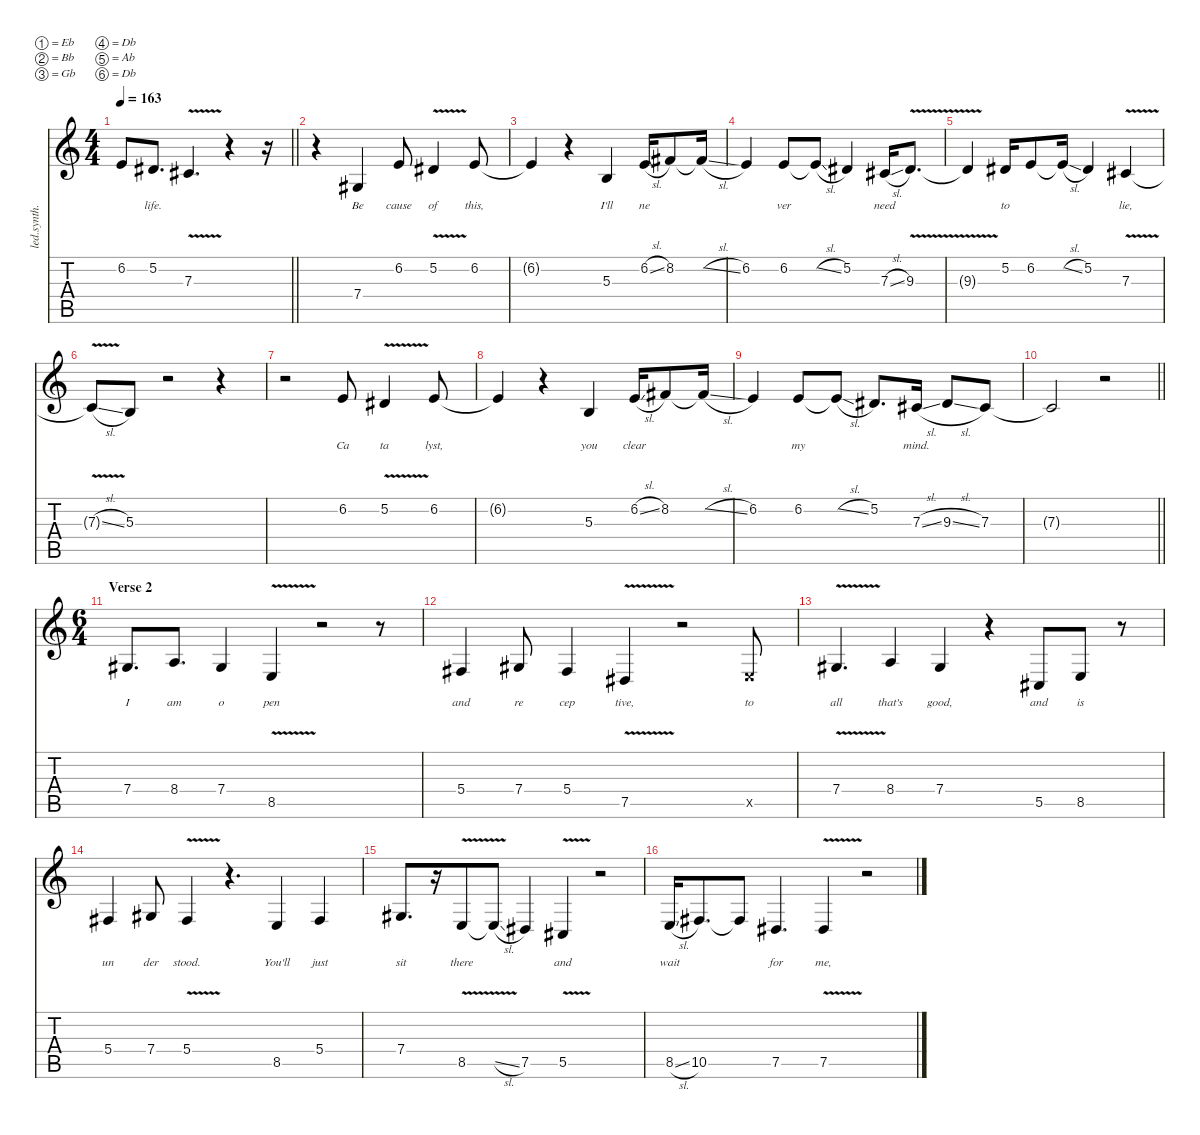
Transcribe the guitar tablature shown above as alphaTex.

\defaultSystemsLayout 4
\hideDynamics
\bracketExtendMode nobrackets
\otherSystemsTrackNameOrientation horizontal
\track ("Vocals" "led.synth.") {instrument lead6voice}
\staff {score tabs}
\tuning (Eb4 Bb3 Gb3 Db3 Ab2 Db2)
\ts (4 4)
\tempo 163
\clef g2
\barLineRight lightlight
\ks c
6.2.8{lyrics (0 " ") lyrics (1 "") lyrics (2 "") lyrics (3 "") lyrics (4 "") dy f} 5.2{acc #}.8{d lyrics (0 "life.") lyrics (1 "") lyrics (2 "") lyrics (3 "") lyrics (4 "")} 7.3{v acc #}.4{d} r.4 r.16 |
\section ("" "")
r.4 7.4{acc #}.4{lyrics (0 "Be") lyrics (1 "") lyrics (2 "") lyrics (3 "") lyrics (4 "")} 6.2.8{lyrics (0 "cause") lyrics (1 "") lyrics (2 "") lyrics (3 "") lyrics (4 "")} 5.2{v acc #}.4{lyrics (0 "of") lyrics (1 "") lyrics (2 "") lyrics (3 "") lyrics (4 "")} 6.2.8{lyrics (0 "this,") lyrics (1 "") lyrics (2 "") lyrics (3 "") lyrics (4 "")} |
6.2{t}.4 r.4 5.3.4{lyrics (0 "I'll") lyrics (1 "") lyrics (2 "") lyrics (3 "") lyrics (4 "")} 6.2{sl}.16{lyrics (0 "ne") lyrics (1 "") lyrics (2 "") lyrics (3 "") lyrics (4 "")} 8.2{acc #}.8{lyrics (0 " ") lyrics (1 "") lyrics (2 "") lyrics (3 "") lyrics (4 "")} 8.2{sl t acc #}.16 |
6.2.4{lyrics (0 " ") lyrics (1 "") lyrics (2 "") lyrics (3 "") lyrics (4 "")} 6.2.8{lyrics (0 "ver") lyrics (1 "") lyrics (2 "") lyrics (3 "") lyrics (4 "")} 6.2{sl t}.8 5.2{acc #}.4{lyrics (0 " ") lyrics (1 "") lyrics (2 "") lyrics (3 "") lyrics (4 "")} 7.3{sl acc #}.16{lyrics (0 "need") lyrics (1 "") lyrics (2 "") lyrics (3 "") lyrics (4 "")} 9.3{v acc #}.8{d lyrics (0 " ") lyrics (1 "") lyrics (2 "") lyrics (3 "") lyrics (4 "")} |
9.3{v t acc #}.4 5.2{acc #}.16{lyrics (0 "to") lyrics (1 "") lyrics (2 "") lyrics (3 "") lyrics (4 "")} 6.2.8{lyrics (0 " ") lyrics (1 "") lyrics (2 "") lyrics (3 "") lyrics (4 "")} 6.2{sl t}.16 5.2{acc #}.4{lyrics (0 " ") lyrics (1 "") lyrics (2 "") lyrics (3 "") lyrics (4 "")} 7.3{v acc #}.4{lyrics (0 "lie,") lyrics (1 "") lyrics (2 "") lyrics (3 "") lyrics (4 "")} |
7.3{v sl t acc #}.8 5.3.8 r.2 r.4 |
r.2 6.2.8{lyrics (0 "Ca") lyrics (1 "") lyrics (2 "") lyrics (3 "") lyrics (4 "")} 5.2{v acc #}.4{lyrics (0 "ta") lyrics (1 "") lyrics (2 "") lyrics (3 "") lyrics (4 "")} 6.2.8{lyrics (0 "lyst,") lyrics (1 "") lyrics (2 "") lyrics (3 "") lyrics (4 "")} |
6.2{t}.4 r.4 5.3.4{lyrics (0 "you") lyrics (1 "") lyrics (2 "") lyrics (3 "") lyrics (4 "")} 6.2{sl}.16{lyrics (0 "clear") lyrics (1 "") lyrics (2 "") lyrics (3 "") lyrics (4 "")} 8.2{acc #}.8{lyrics (0 " ") lyrics (1 "") lyrics (2 "") lyrics (3 "") lyrics (4 "")} 8.2{sl t acc #}.16 |
6.2.4{lyrics (0 " ") lyrics (1 "") lyrics (2 "") lyrics (3 "") lyrics (4 "")} 6.2.8{lyrics (0 "my") lyrics (1 "") lyrics (2 "") lyrics (3 "") lyrics (4 "")} 6.2{sl t}.8 5.2{acc #}.8{d lyrics (0 " ") lyrics (1 "") lyrics (2 "") lyrics (3 "") lyrics (4 "")} 7.3{sl acc #}.16{lyrics (0 "mind.") lyrics (1 "") lyrics (2 "") lyrics (3 "") lyrics (4 "")} 9.3{sl acc #}.8{lyrics (0 " ") lyrics (1 "") lyrics (2 "") lyrics (3 "") lyrics (4 "")} 7.3{acc #}.8 |
\barLineRight lightlight
7.3{t acc #}.2 r.2 |
\ts (6 4)
\beaming (8 6 6)
\section ("" "Verse 2")
7.4{acc #}.8{d lyrics (0 "I") lyrics (1 "") lyrics (2 "") lyrics (3 "") lyrics (4 "")} 8.4.8{d lyrics (0 "am") lyrics (1 "") lyrics (2 "") lyrics (3 "") lyrics (4 "")} 7.4{acc #}.4{lyrics (0 "o") lyrics (1 "") lyrics (2 "") lyrics (3 "") lyrics (4 "")} 8.5{v}.4{lyrics (0 "pen") lyrics (1 "") lyrics (2 "") lyrics (3 "") lyrics (4 "")} r.2 r.8 |
5.4{acc #}.4{lyrics (0 "and") lyrics (1 "") lyrics (2 "") lyrics (3 "") lyrics (4 "")} 7.4{acc #}.8{lyrics (0 "re") lyrics (1 "") lyrics (2 "") lyrics (3 "") lyrics (4 "")} 5.4{acc #}.4{lyrics (0 "cep") lyrics (1 "") lyrics (2 "") lyrics (3 "") lyrics (4 "")} 7.5{v acc #}.4{lyrics (0 "tive,") lyrics (1 "") lyrics (2 "") lyrics (3 "") lyrics (4 "")} r.2 8.5{x}.8{lyrics (0 "to") lyrics (1 "") lyrics (2 "") lyrics (3 "") lyrics (4 "")} |
7.4{v acc #}.4{d lyrics (0 "all") lyrics (1 "") lyrics (2 "") lyrics (3 "") lyrics (4 "")} 8.4.4{lyrics (0 "that's") lyrics (1 "") lyrics (2 "") lyrics (3 "") lyrics (4 "")} 7.4{acc #}.4{lyrics (0 "good,") lyrics (1 "") lyrics (2 "") lyrics (3 "") lyrics (4 "")} r.4 5.5{acc #}.8{lyrics (0 "and") lyrics (1 "") lyrics (2 "") lyrics (3 "") lyrics (4 "")} 8.5.8{lyrics (0 "is") lyrics (1 "") lyrics (2 "") lyrics (3 "") lyrics (4 "")} r.8 |
5.4{acc #}.4{lyrics (0 "un") lyrics (1 "") lyrics (2 "") lyrics (3 "") lyrics (4 "")} 7.4{acc #}.8{lyrics (0 "der") lyrics (1 "") lyrics (2 "") lyrics (3 "") lyrics (4 "")} 5.4{v acc #}.4{lyrics (0 "stood.") lyrics (1 "") lyrics (2 "") lyrics (3 "") lyrics (4 "")} r.4{d} 8.5.4{lyrics (0 "You'll") lyrics (1 "") lyrics (2 "") lyrics (3 "") lyrics (4 "")} 5.4{acc #}.4{lyrics (0 "just") lyrics (1 "") lyrics (2 "") lyrics (3 "") lyrics (4 "")} |
7.4{acc #}.8{d lyrics (0 "sit") lyrics (1 "") lyrics (2 "") lyrics (3 "") lyrics (4 "")} r.16 8.5{v}.8{lyrics (0 "there") lyrics (1 "") lyrics (2 "") lyrics (3 "") lyrics (4 "")} 8.5{v sl t}.8 7.5{acc #}.4{lyrics (0 " ") lyrics (1 "") lyrics (2 "") lyrics (3 "") lyrics (4 "")} 5.5{v acc #}.4{lyrics (0 "and") lyrics (1 "") lyrics (2 "") lyrics (3 "") lyrics (4 "")} r.2 |
8.5{sl}.16{lyrics (0 "wait") lyrics (1 "") lyrics (2 "") lyrics (3 "") lyrics (4 "")} 10.5{acc #}.8{d lyrics (0 " ") lyrics (1 "") lyrics (2 "") lyrics (3 "") lyrics (4 "")} 10.5{t acc #}.8 7.5{acc #}.4{d lyrics (0 "for") lyrics (1 "") lyrics (2 "") lyrics (3 "") lyrics (4 "")} 7.5{v acc #}.4{lyrics (0 "me,") lyrics (1 "") lyrics (2 "") lyrics (3 "") lyrics (4 "")} r.2
